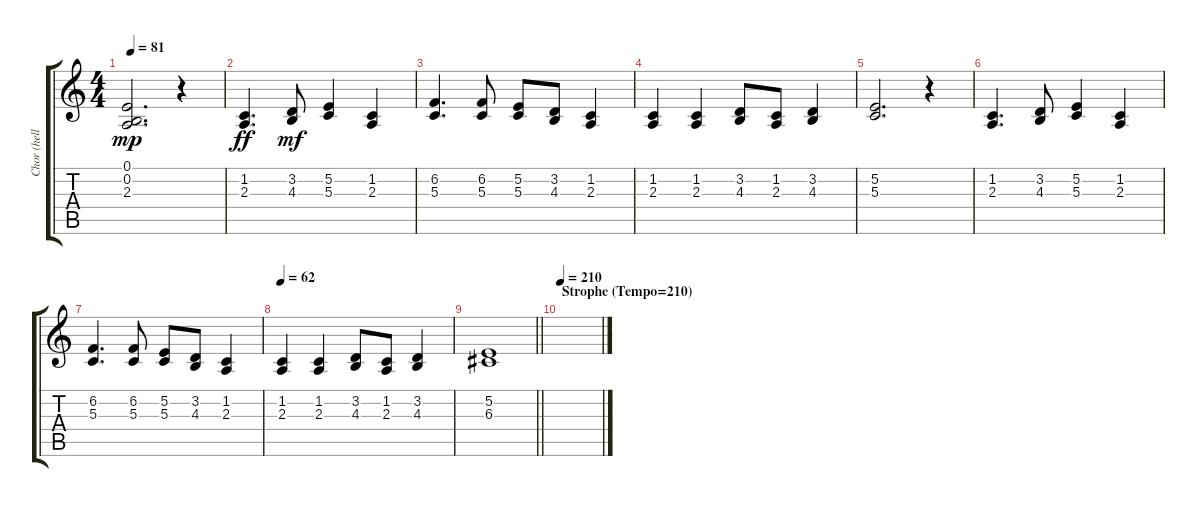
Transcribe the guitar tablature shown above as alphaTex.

\track ("Chor (hell)" "Chor (hell") {instrument lead6voice}
\staff {score tabs}
\tuning (E4 B3 G3 D3 A2 E2) {hide}
\ts (4 4)
\tempo 81
\clef g2
\ks c
(0.1 0.2 2.3).2{d dy mp} r.4 |
(1.2 2.3).4{d dy ff} (3.2 4.3).8{dy mf} (5.2 5.3).4 (1.2 2.3).4 |
(6.2 5.3).4{d} (6.2 5.3).8 (5.2 5.3).8 (3.2 4.3).8 (1.2 2.3).4 |
(1.2 2.3).4 (1.2 2.3).4 (3.2 4.3).8 (1.2 2.3).8 (3.2 4.3).4 |
(5.2 5.3).2{d} r.4 |
(1.2 2.3).4{d} (3.2 4.3).8 (5.2 5.3).4 (1.2 2.3).4 |
(6.2 5.3).4{d} (6.2 5.3).8 (5.2 5.3).8 (3.2 4.3).8 (1.2 2.3).4 |
\tempo 62
(1.2 2.3).4 (1.2 2.3).4 (3.2 4.3).8 (1.2 2.3).8 (3.2 4.3).4 |
\barLineRight lightlight
(5.2 6.3).1 |
\section ("" "Strophe (Tempo=210)")
\tempo 210
